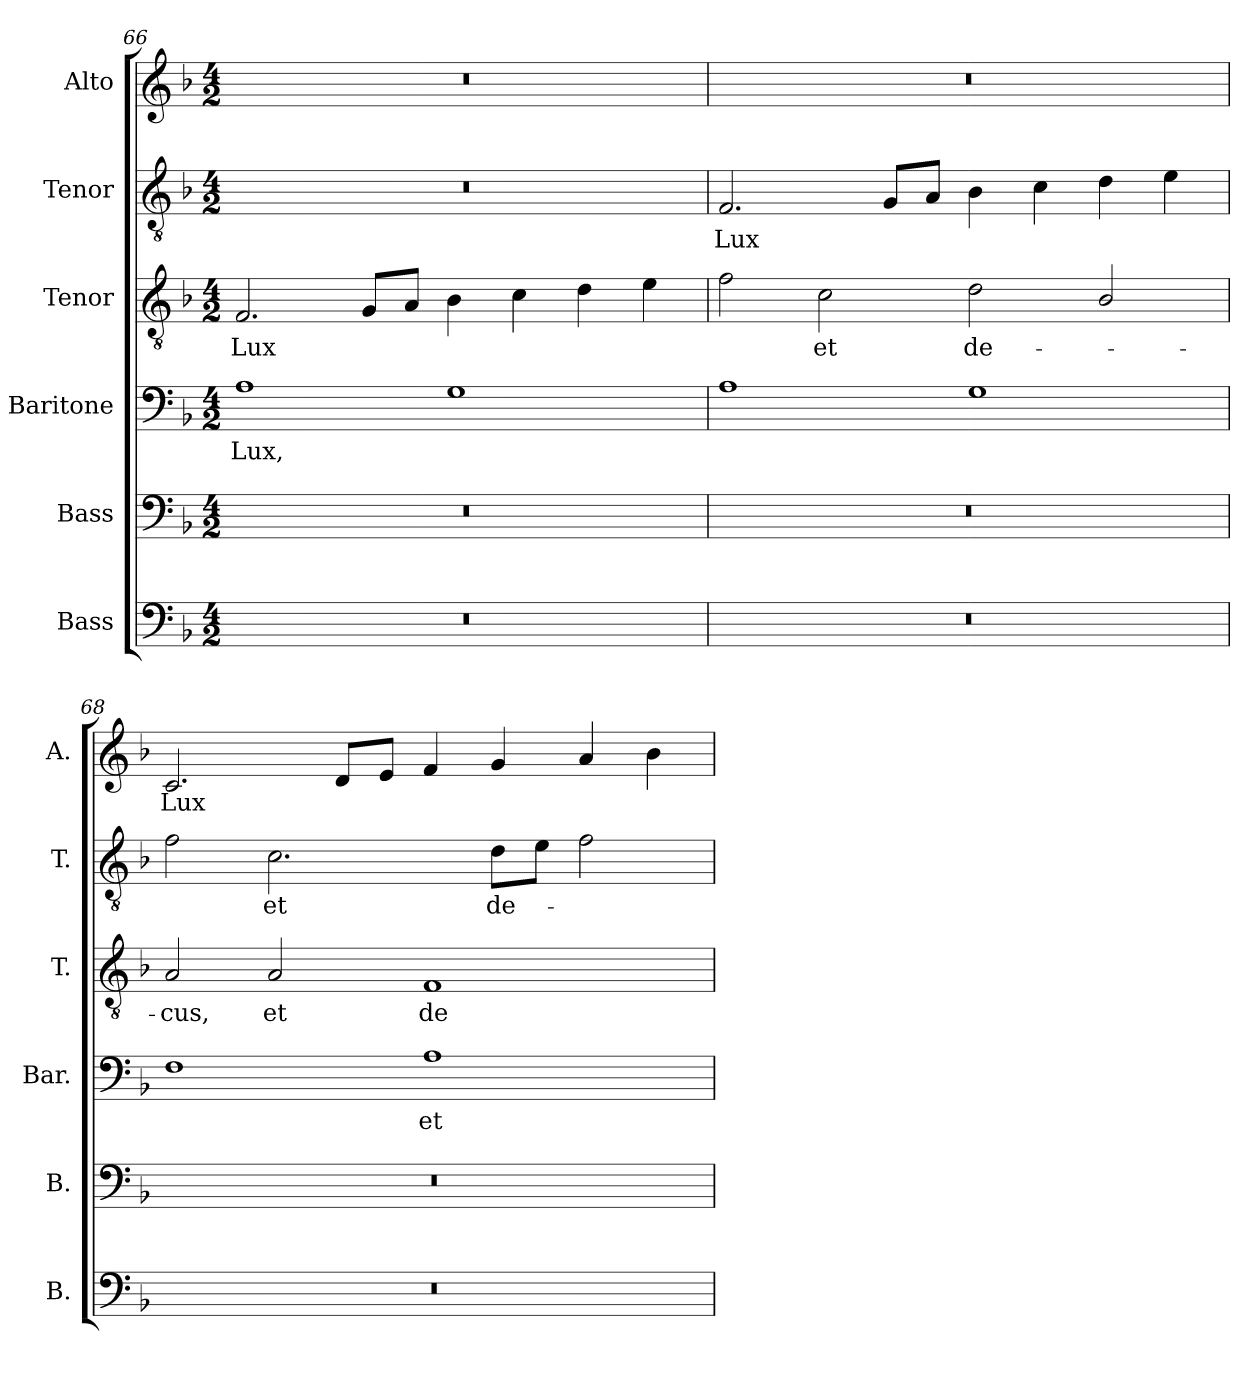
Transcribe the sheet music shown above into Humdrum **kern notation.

**kern	**kern	**kern	**text	**kern	**text	**kern	**text	**kern	**text
*part6	*part5	*part4	*part4	*part3	*part3	*part2	*part2	*part1	*part1
*staff6	*staff5	*staff4	*staff4	*staff3	*staff3	*staff2	*staff2	*staff1	*staff1
*I"Bass	*I"Bass	*I"Baritone	*	*I"Tenor	*	*I"Tenor	*	*I"Alto	*
*I'B.	*I'B.	*I'Bar.	*	*I'T.	*	*I'T.	*	*I'A.	*
*clefF4	*clefF4	*clefF4	*	*clefGv2	*	*clefGv2	*	*clefG2	*
*	*	*	*	*ITrd7c12	*	*ITrd7c12	*	*	*
*k[b-]	*k[b-]	*k[b-]	*	*k[b-]	*	*k[b-]	*	*k[b-]	*
*F:	*F:	*F:	*	*F:	*	*F:	*	*F:	*
*M4/2	*M4/2	*M4/2	*	*M4/2	*	*M4/2	*	*M4/2	*
=66	=66	=66	=66	=66	=66	=66	=66	=66	=66
!LO:N:vis=1	!LO:N:vis=1	!	!	!	!	!	!	!	!
!	!	!	!LO:LY:b:color=#000000	!	!	!	!	!	!
!	!	!	!	!	!LO:LY:b:color=#000000	!LO:N:vis=1	!	!LO:N:vis=1	!
0r	0r	1Ai	Lux,	2.FFi/	Lux	0r	.	0r	.
.	.	.	.	8GGi/L	.	.	.	.	.
.	.	.	.	8AAi/J	.	.	.	.	.
.	.	1Gi	.	4BB-i\	.	.	.	.	.
.	.	.	.	4Ci\	.	.	.	.	.
.	.	.	.	4Di\	.	.	.	.	.
.	.	.	.	4Ei\	.	.	.	.	.
=67	=67	=67	=67	=67	=67	=67	=67	=67	=67
!LO:N:vis=1	!LO:N:vis=1	!	!	!	!	!	!	!	!
!	!	!	!	!	!	!	!LO:LY:b:color=#000000	!LO:N:vis=1	!
0r	0r	1Ai	.	2Fi\	.	2.FFi/	Lux	0r	.
!	!	!	!	!	!LO:LY:b:color=#000000	!	!	!	!
.	.	.	.	2Ci\	et	.	.	.	.
.	.	.	.	.	.	8GGi/L	.	.	.
.	.	.	.	.	.	8AAi/J	.	.	.
!	!	!	!	!	!LO:LY:b:color=#000000	!	!	!	!
.	.	1Gi	.	2Di\	de-	4BB-i\	.	.	.
.	.	.	.	.	.	4Ci\	.	.	.
.	.	.	.	2BB-i/	.	4Di\	.	.	.
.	.	.	.	.	.	4Ei\	.	.	.
=68	=68	=68	=68	=68	=68	=68	=68	=68	=68
!LO:N:vis=1	!LO:N:vis=1	!	!	!	!	!	!	!	!
!	!	!	!	!	!LO:LY:b:color=#000000	!	!	!	!
!	!	!	!	!	!	!	!	!	!LO:LY:b:color=#000000
0r	0r	1Fi	.	2AAi/	-cus,	2Fi\	.	2.ci/	Lux
!	!	!	!	!	!LO:LY:b:color=#000000	!	!	!	!
!	!	!	!	!	!	!	!LO:LY:b:color=#000000	!	!
.	.	.	.	2AAi/	et	2.Ci\	et	.	.
.	.	.	.	.	.	.	.	8di/L	.
.	.	.	.	.	.	.	.	8ei/J	.
!	!	!	!LO:LY:b:color=#000000	!	!	!	!	!	!
!	!	!	!	!	!LO:LY:b:color=#000000	!	!	!	!
.	.	1Ai	et	1FFi	de-	.	.	4fi/	.
!	!	!	!	!	!	!	!LO:LY:b:color=#000000	!	!
.	.	.	.	.	.	8Di\L	de-	4gi/	.
.	.	.	.	.	.	8Ei\J	.	.	.
.	.	.	.	.	.	2Fi\	.	4ai/	.
.	.	.	.	.	.	.	.	4b-i\	.
=	=	=	=	=	=	=	=	=	=
*-	*-	*-	*-	*-	*-	*-	*-	*-	*-
